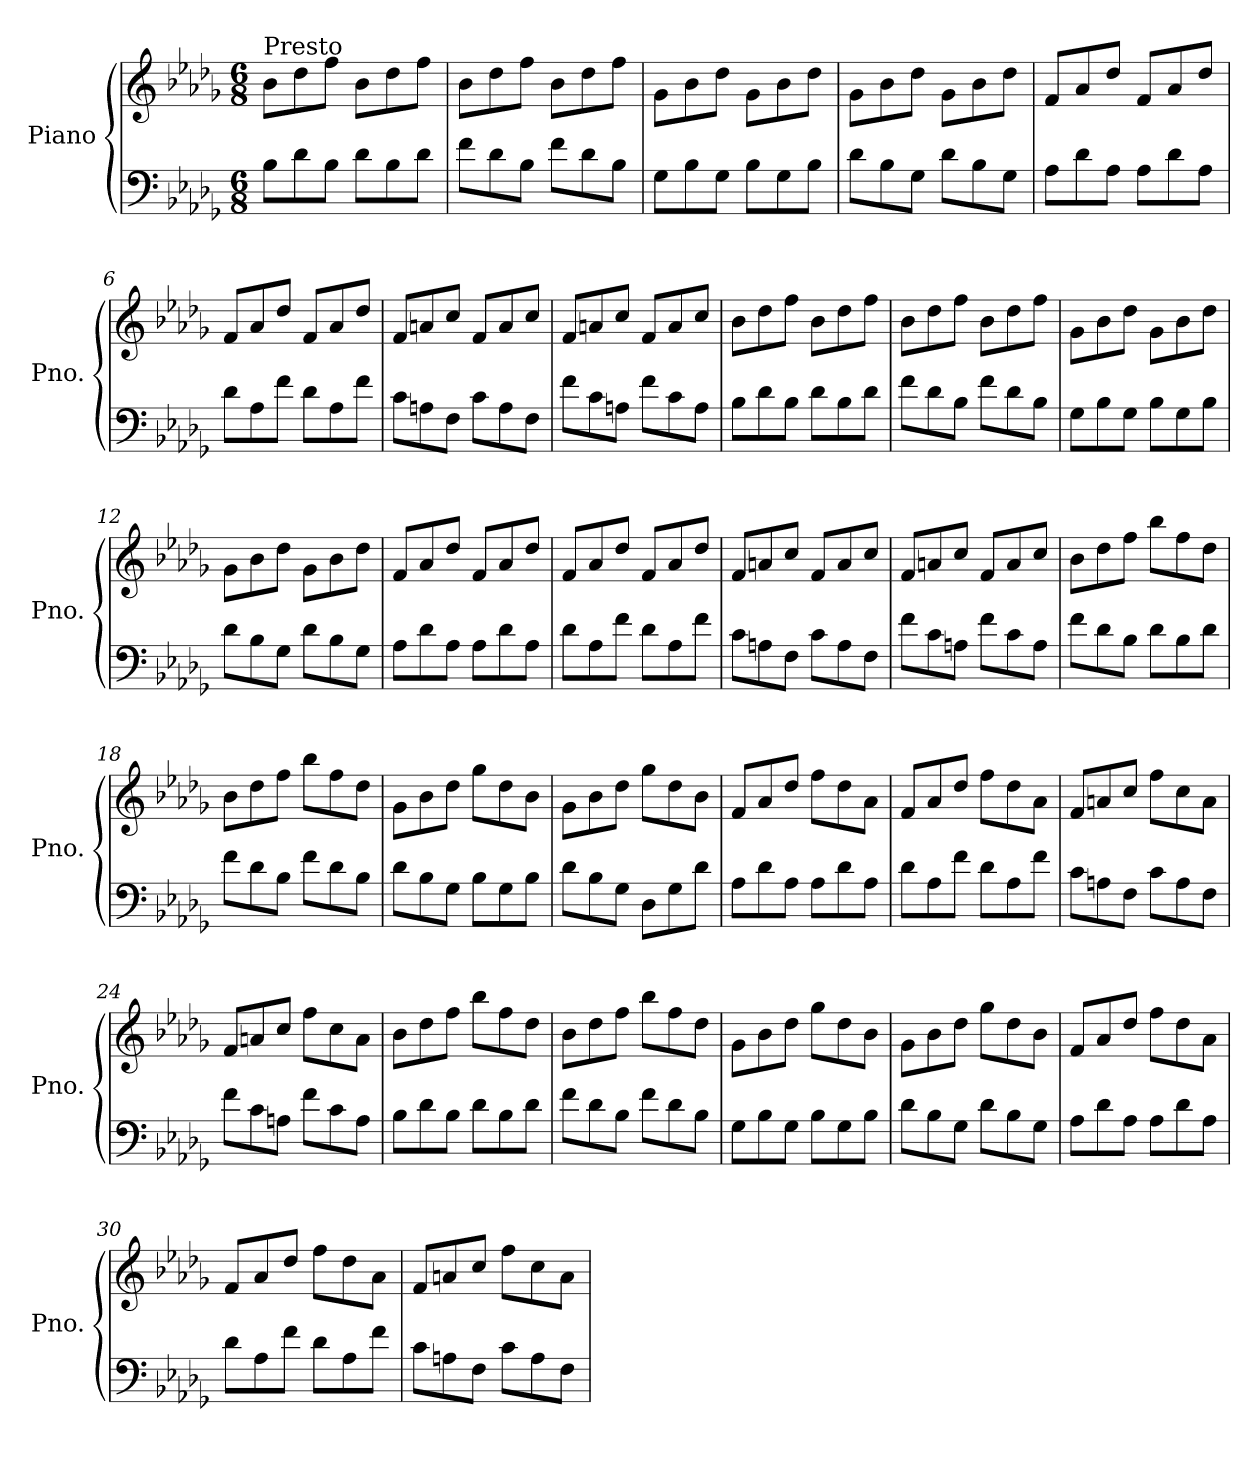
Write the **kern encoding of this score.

**kern	**kern
*part1	*part1
*staff2	*staff1
*I"Piano	*
*I'Pno.	*
*clefF4	*clefG2
*k[b-e-a-d-g-]	*k[b-e-a-d-g-]
*D-:	*D-:
*M6/8	*M6/8
=1	=1
!	!LO:TX:a:t=Presto
8B-\L	8b-\L
8d-\	8dd-\
8B-\J	8ff\J
8d-\L	8b-\L
8B-\	8dd-\
8d-\J	8ff\J
=2	=2
8f\L	8b-\L
8d-\	8dd-\
8B-\J	8ff\J
8f\L	8b-\L
8d-\	8dd-\
8B-\J	8ff\J
=3	=3
8G-\L	8g-\L
8B-\	8b-\
8G-\J	8dd-\J
8B-\L	8g-\L
8G-\	8b-\
8B-\J	8dd-\J
=4	=4
8d-\L	8g-\L
8B-\	8b-\
8G-\J	8dd-\J
8d-\L	8g-\L
8B-\	8b-\
8G-\J	8dd-\J
=5	=5
8A-\L	8f/L
8d-\	8a-/
8A-\J	8dd-/J
8A-\L	8f/L
8d-\	8a-/
8A-\J	8dd-/J
!!LO:LB:g=z
=6	=6
8d-\L	8f/L
8A-\	8a-/
8f\J	8dd-/J
8d-\L	8f/L
8A-\	8a-/
8f\J	8dd-/J
=7	=7
8c\L	8f/L
8An\	8an/
8F\J	8cc/J
8c\L	8f/L
8A\	8a/
8F\J	8cc/J
=8	=8
8f\L	8f/L
8c\	8an/
8An\J	8cc/J
8f\L	8f/L
8c\	8a/
8A\J	8cc/J
=9	=9
8B-\L	8b-\L
8d-\	8dd-\
8B-\J	8ff\J
8d-\L	8b-\L
8B-\	8dd-\
8d-\J	8ff\J
=10	=10
8f\L	8b-\L
8d-\	8dd-\
8B-\J	8ff\J
8f\L	8b-\L
8d-\	8dd-\
8B-\J	8ff\J
!!LO:LB:g=z
=11	=11
8G-\L	8g-\L
8B-\	8b-\
8G-\J	8dd-\J
8B-\L	8g-\L
8G-\	8b-\
8B-\J	8dd-\J
=12	=12
8d-\L	8g-\L
8B-\	8b-\
8G-\J	8dd-\J
8d-\L	8g-\L
8B-\	8b-\
8G-\J	8dd-\J
=13	=13
8A-\L	8f/L
8d-\	8a-/
8A-\J	8dd-/J
8A-\L	8f/L
8d-\	8a-/
8A-\J	8dd-/J
=14	=14
8d-\L	8f/L
8A-\	8a-/
8f\J	8dd-/J
8d-\L	8f/L
8A-\	8a-/
8f\J	8dd-/J
=15	=15
8c\L	8f/L
8An\	8an/
8F\J	8cc/J
8c\L	8f/L
8A\	8a/
8F\J	8cc/J
!!LO:LB:g=z
=16	=16
8f\L	8f/L
8c\	8an/
8An\J	8cc/J
8f\L	8f/L
8c\	8a/
8A\J	8cc/J
=17	=17
8f\L	8b-\L
8d-\	8dd-\
8B-\J	8ff\J
8d-\L	8bb-\L
8B-\	8ff\
8d-\J	8dd-\J
=18	=18
8f\L	8b-\L
8d-\	8dd-\
8B-\J	8ff\J
8f\L	8bb-\L
8d-\	8ff\
8B-\J	8dd-\J
=19	=19
8d-\L	8g-\L
8B-\	8b-\
8G-\J	8dd-\J
8B-\L	8gg-\L
8G-\	8dd-\
8B-\J	8b-\J
=20	=20
8d-\L	8g-\L
8B-\	8b-\
8G-\J	8dd-\J
8D-\L	8gg-\L
8G-\	8dd-\
8d-\J	8b-\J
!!LO:LB:g=z
=21	=21
8A-\L	8f/L
8d-\	8a-/
8A-\J	8dd-/J
8A-\L	8ff\L
8d-\	8dd-\
8A-\J	8a-\J
=22	=22
8d-\L	8f/L
8A-\	8a-/
8f\J	8dd-/J
8d-\L	8ff\L
8A-\	8dd-\
8f\J	8a-\J
=23	=23
8c\L	8f/L
8An\	8an/
8F\J	8cc/J
8c\L	8ff\L
8A\	8cc\
8F\J	8a\J
=24	=24
8f\L	8f/L
8c\	8an/
8An\J	8cc/J
8f\L	8ff\L
8c\	8cc\
8A\J	8a\J
=25	=25
8B-\L	8b-\L
8d-\	8dd-\
8B-\J	8ff\J
8d-\L	8bb-\L
8B-\	8ff\
8d-\J	8dd-\J
!!LO:PB:g=z
=26	=26
8f\L	8b-\L
8d-\	8dd-\
8B-\J	8ff\J
8f\L	8bb-\L
8d-\	8ff\
8B-\J	8dd-\J
=27	=27
8G-\L	8g-\L
8B-\	8b-\
8G-\J	8dd-\J
8B-\L	8gg-\L
8G-\	8dd-\
8B-\J	8b-\J
=28	=28
8d-\L	8g-\L
8B-\	8b-\
8G-\J	8dd-\J
8d-\L	8gg-\L
8B-\	8dd-\
8G-\J	8b-\J
=29	=29
8A-\L	8f/L
8d-\	8a-/
8A-\J	8dd-/J
8A-\L	8ff\L
8d-\	8dd-\
8A-\J	8a-\J
=30	=30
8d-\L	8f/L
8A-\	8a-/
8f\J	8dd-/J
8d-\L	8ff\L
8A-\	8dd-\
8f\J	8a-\J
!!LO:LB:g=z
=31	=31
8c\L	8f/L
8An\	8an/
8F\J	8cc/J
8c\L	8ff\L
8A\	8cc\
8F\J	8a\J
=	=
*-	*-
